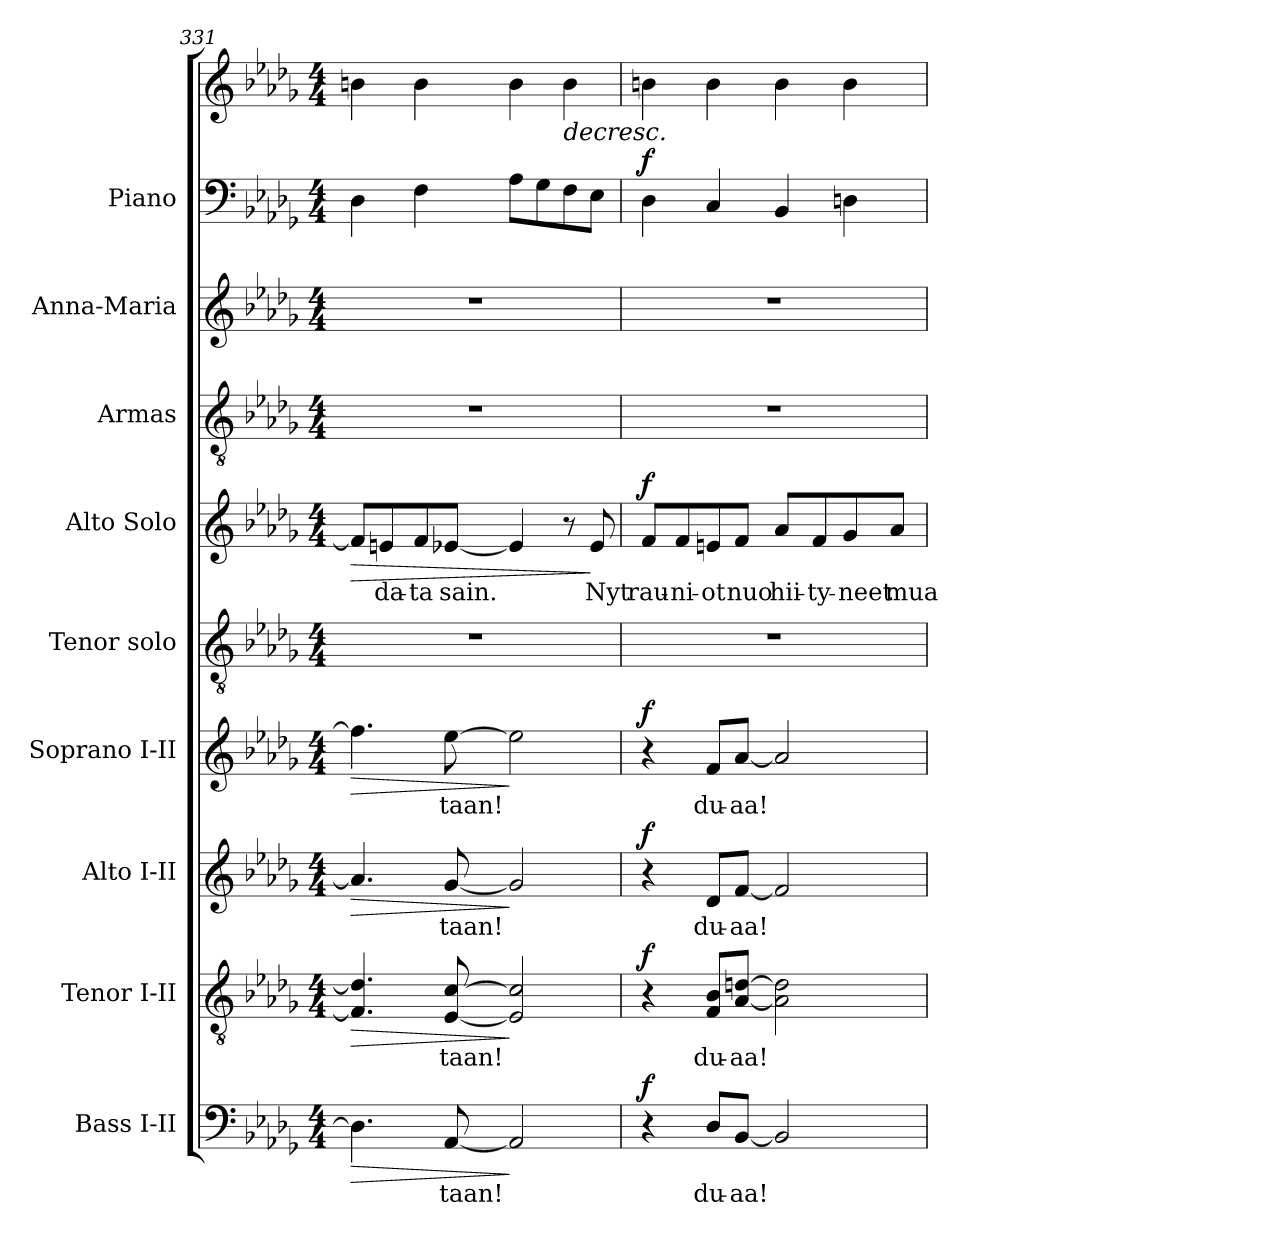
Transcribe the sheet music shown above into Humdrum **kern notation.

**kern	**text	**dynam	**kern	**text	**dynam	**kern	**text	**dynam	**kern	**text	**dynam	**kern	**kern	**text	**dynam	**kern	**kern	**kern	**kern	**dynam
*part9	*part9	*part9	*part8	*part8	*part8	*part7	*part7	*part7	*part6	*part6	*part6	*part5	*part4	*part4	*part4	*part3	*part2	*part1	*part1	*part1
*staff10	*staff10	*staff10	*staff9	*staff9	*staff9	*staff8	*staff8	*staff8	*staff7	*staff7	*staff7	*staff6	*staff5	*staff5	*staff5	*staff4	*staff3	*staff2	*staff1	*staff1/2
*I"Bass I-II	*	*	*I"Tenor I-II	*	*	*I"Alto I-II	*	*	*I"Soprano I-II	*	*	*I"Tenor solo	*I"Alto Solo	*	*	*I"Armas	*I"Anna-Maria	*I"Piano	*	*
*I'B.	*	*	*I'T.	*	*	*I'A.	*	*	*I'S.	*	*	*I'T. Solo	*I'A. Solo	*	*	*I'Armas	*I'A-M	*I'Pno.	*	*
*clefF4	*	*	*clefGv2	*	*	*clefG2	*	*	*clefG2	*	*	*clefGv2	*clefG2	*	*	*clefGv2	*clefG2	*clefF4	*clefG2	*
*	*	*	*ITrd7c12	*	*	*	*	*	*	*	*	*ITrd7c12	*	*	*	*ITrd7c12	*	*	*	*
*k[b-e-a-d-g-]	*	*	*k[b-e-a-d-g-]	*	*	*k[b-e-a-d-g-]	*	*	*k[b-e-a-d-g-]	*	*	*k[b-e-a-d-g-]	*k[b-e-a-d-g-]	*	*	*k[b-e-a-d-g-]	*k[b-e-a-d-g-]	*k[b-e-a-d-g-]	*k[b-e-a-d-g-]	*
*D-:	*	*	*D-:	*	*	*D-:	*	*	*D-:	*	*	*D-:	*D-:	*	*	*D-:	*D-:	*D-:	*D-:	*
*M4/4	*	*	*M4/4	*	*	*M4/4	*	*	*M4/4	*	*	*M4/4	*M4/4	*	*	*M4/4	*M4/4	*M4/4	*M4/4	*
=331	=331	=331	=331	=331	=331	=331	=331	=331	=331	=331	=331	=331	=331	=331	=331	=331	=331	=331	=331	=331
!	!	!LO:HP:b	!	!	!LO:HP:b	!	!	!LO:HP:b	!	!	!LO:HP:b	!	!	!	!LO:HP:b	!	!	!	!	!
4.D-i\]	.	>	4.FFi/] 4.D-i]	.	>	4.a-i/]	.	>	4.ffi\]	.	>	1r	8fi/L]	.	>	1r	1r	4D-i\	4bi	.
!	!	!	!	!	!	!	!	!	!	!	!	!	!	!LO:LY:b:color=#000000	!	!	!	!	!	!
.	.	.	.	.	.	.	.	.	.	.	.	.	8eni/	-da-	.	.	.	.	.	.
!	!	!	!	!	!	!	!	!	!	!	!	!	!	!LO:LY:b:color=#000000	!	!	!	!	!	!
.	.	.	.	.	.	.	.	.	.	.	.	.	8fi/	-ta	.	.	.	4Fi\	4bi	]
!	!LO:LY:b:color=#000000	!	!	!	!	!	!	!	!	!	!	!	!	!	!	!	!	!	!	!
!	!	!	!	!LO:LY:b:color=#000000	!	!	!	!	!	!	!	!	!	!	!	!	!	!	!	!
!	!	!	!	!	!	!	!LO:LY:b:color=#000000	!	!	!	!	!	!	!	!	!	!	!	!	!
!	!	!	!	!	!	!	!	!	!	!LO:LY:b:color=#000000	!	!	!	!	!	!	!	!	!	!
!	!	!	!	!	!	!	!	!	!	!	!	!	!	!LO:LY:b:color=#000000	!	!	!	!	!	!
[<8AA-i/	-taan!	.	[<8EE-i/ [>8Ci	-taan!	.	[<8g-i/	-taan!	.	[>8ee-i\	-taan!	.	.	[<8e-Xi/J	sain.	.	.	.	.	.	.
2AA-i/]	.	]	2EE-i/] 2Ci]	.	]	2g-i/]	.	]	2ee-i\]	.	]	.	4e-i/]	.	.	.	.	8A-i\L	4bi	.
.	.	.	.	.	.	.	.	.	.	.	.	.	.	.	.	.	.	8G-i\	.	.
!	!	!	!	!	!	!	!	!	!	!	!	!	!	!	!	!	!	!	!	!LO:HP:b
.	.	.	.	.	.	.	.	.	.	.	.	.	8r	.	.	.	.	8Fi\	4bi	>
!	!	!	!	!	!	!	!	!	!	!	!	!	!	!LO:LY:b:color=#000000	!	!	!	!	!	!
.	.	.	.	.	.	.	.	.	.	.	.	.	8e-i/	Nyt	]	.	.	8E-i\J	.	.
=332	=332	=332	=332	=332	=332	=332	=332	=332	=332	=332	=332	=332	=332	=332	=332	=332	=332	=332	=332	=332
!	!	!	!	!	!	!	!	!	!	!	!	!	!	!LO:LY:b:color=#000000	!	!	!	!	!	!
4r	.	f	4r	.	f	4r	.	f	4r	.	f	1r	8fi/L	rau-	f	1r	1r	4D-i\	4bi	f
!	!	!	!	!	!	!	!	!	!	!	!	!	!	!LO:LY:b:color=#000000	!	!	!	!	!	!
.	.	.	.	.	.	.	.	.	.	.	.	.	8fi/	-ni-	.	.	.	.	.	.
!	!LO:LY:b:color=#000000	!	!	!	!	!	!	!	!	!	!	!	!	!	!	!	!	!	!	!
!	!	!	!	!LO:LY:b:color=#000000	!	!	!	!	!	!	!	!	!	!	!	!	!	!	!	!
!	!	!	!	!	!	!	!LO:LY:b:color=#000000	!	!	!	!	!	!	!	!	!	!	!	!	!
!	!	!	!	!	!	!	!	!	!	!LO:LY:b:color=#000000	!	!	!	!	!	!	!	!	!	!
!	!	!	!	!	!	!	!	!	!	!	!	!	!	!LO:LY:b:color=#000000	!	!	!	!	!	!
8D-i/L	du-	.	8FFi/ 8BB-iL	du-	.	8d-i/L	du-	.	8fi/L	du-	.	.	8eni/	-ot	.	.	.	4Ci/	4bi	.
!	!LO:LY:b:color=#000000	!	!	!	!	!	!	!	!	!	!	!	!	!	!	!	!	!	!	!
!	!	!	!	!LO:LY:b:color=#000000	!	!	!	!	!	!	!	!	!	!	!	!	!	!	!	!
!	!	!	!	!	!	!	!LO:LY:b:color=#000000	!	!	!	!	!	!	!	!	!	!	!	!	!
!	!	!	!	!	!	!	!	!	!	!LO:LY:b:color=#000000	!	!	!	!	!	!	!	!	!	!
!	!	!	!	!	!	!	!	!	!	!	!	!	!	!LO:LY:b:color=#000000	!	!	!	!	!	!
[<8BB-i/J	-aa!	.	[<8AA-i/ [>8DniJ	-aa!	.	[<8fi/J	-aa!	.	[<8a-i/J	-aa!	.	.	8fi/J	nuo	.	.	.	.	.	.
!	!	!	!	!	!	!	!	!	!	!	!	!	!	!LO:LY:b:color=#000000	!	!	!	!	!	!
2BB-i/]	.	.	2AA-i\] 2Di]	.	.	2fi/]	.	.	2a-i/]	.	.	.	8a-i/L	hii-	.	.	.	4BB-i/	4bi	.
!	!	!	!	!	!	!	!	!	!	!	!	!	!	!LO:LY:b:color=#000000	!	!	!	!	!	!
.	.	.	.	.	.	.	.	.	.	.	.	.	8fi/	-ty-	.	.	.	.	.	.
!	!	!	!	!	!	!	!	!	!	!	!	!	!	!LO:LY:b:color=#000000	!	!	!	!	!	!
.	.	.	.	.	.	.	.	.	.	.	.	.	8g-i/	-neet	.	.	.	4Dni\	4bi	.
!	!	!	!	!	!	!	!	!	!	!	!	!	!	!LO:LY:b:color=#000000	!	!	!	!	!	!
.	.	.	.	.	.	.	.	.	.	.	.	.	8a-i/J	mua	.	.	.	.	.	.
=	=	=	=	=	=	=	=	=	=	=	=	=	=	=	=	=	=	=	=	=
*-	*-	*-	*-	*-	*-	*-	*-	*-	*-	*-	*-	*-	*-	*-	*-	*-	*-	*-	*-	*-
